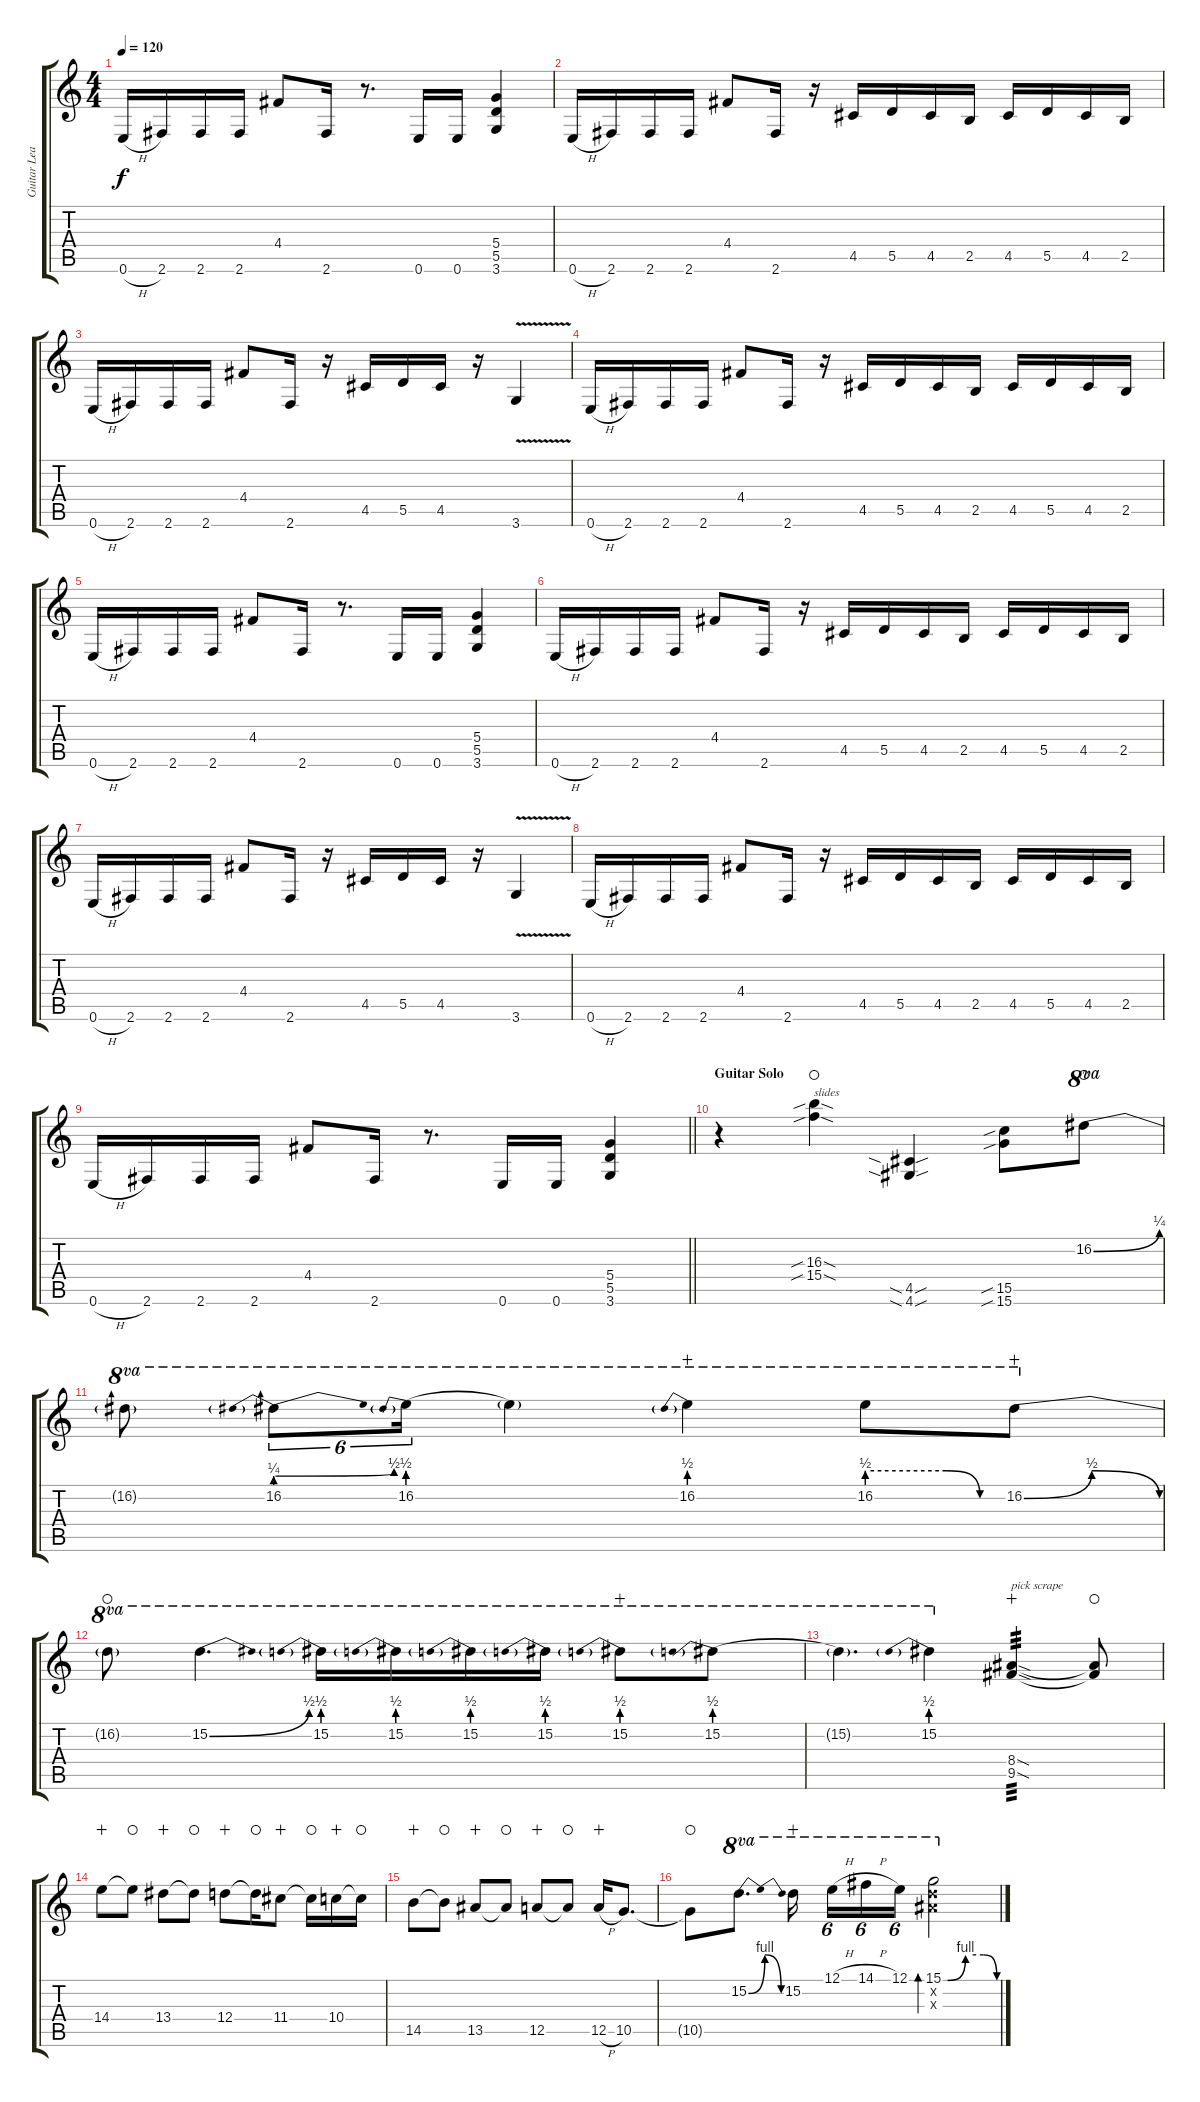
\track ("Guitar Lead" "Guitar Lea") {instrument distortionguitar}
\staff {score tabs}
\tuning (E4 B3 G3 D3 A2 E2) {hide}
\ts (4 4)
\tempo 120
\clef g2
\ks c
0.6{h}.16{dy f} 2.6.16 2.6.16 2.6.16 4.4.8 2.6.16 r.8{d} 0.6.16 0.6.16 (5.4 5.5 3.6).4 |
0.6{h}.16 2.6.16 2.6.16 2.6.16 4.4.8 2.6.16 r.16 4.5.16 5.5.16 4.5.16 2.5.16 4.5.16 5.5.16 4.5.16 2.5.16 |
0.6{h}.16 2.6.16 2.6.16 2.6.16 4.4.8 2.6.16 r.16 4.5.16 5.5.16 4.5.16 r.16 3.6{v}.4 |
0.6{h}.16 2.6.16 2.6.16 2.6.16 4.4.8 2.6.16 r.16 4.5.16 5.5.16 4.5.16 2.5.16 4.5.16 5.5.16 4.5.16 2.5.16 |
0.6{h}.16 2.6.16 2.6.16 2.6.16 4.4.8 2.6.16 r.8{d} 0.6.16 0.6.16 (5.4 5.5 3.6).4 |
0.6{h}.16 2.6.16 2.6.16 2.6.16 4.4.8 2.6.16 r.16 4.5.16 5.5.16 4.5.16 2.5.16 4.5.16 5.5.16 4.5.16 2.5.16 |
0.6{h}.16 2.6.16 2.6.16 2.6.16 4.4.8 2.6.16 r.16 4.5.16 5.5.16 4.5.16 r.16 3.6{v}.4 |
0.6{h}.16 2.6.16 2.6.16 2.6.16 4.4.8 2.6.16 r.16 4.5.16 5.5.16 4.5.16 2.5.16 4.5.16 5.5.16 4.5.16 2.5.16 |
\barLineRight lightlight
0.6{h}.16 2.6.16 2.6.16 2.6.16 4.4.8 2.6.16 r.8{d} 0.6.16 0.6.16 (5.4 5.5 3.6).4 |
\section ("" "Guitar Solo")
r.4{volume 16 instrument overdrivenguitar} (16.3{sib sod} 15.4{sib sod}).4{txt "slides" waho} (4.5{sia sou} 4.6{sia sou}).4 (15.5{sib} 15.6{sib}).8 16.2{be (bend 0 0 60 1)}.8{ot 8va waho} |
16.2{t}.8{ot 8va} 16.2{be (prebendbend 0 1 60 2)}.8{tu (6 4) ot 8va} 16.2{be (prebend 0 2 60 2)}.16{tu (6 4) ot 8va} 16.2{t}.4{ot 8va} 16.2{be (prebend 0 2 60 2)}.4{ot 8va wahc} 16.2{be (custom 0 2 35 2 50 0 60 0)}.8{ot 8va} 16.2{be (bendrelease 0 0 15 2 45 2 60 0)}.8{ot 8va wahc} |
16.2{t}.8{ot 8va waho} 15.2{be (bend 0 0 60 2)}.4{d ot 8va} 15.2{be (prebend 0 2 60 2)}.16{ot 8va} 15.2{be (prebend 0 2 60 2)}.16{ot 8va} 15.2{be (prebend 0 2 60 2)}.16{ot 8va} 15.2{be (prebend 0 2 60 2)}.16{ot 8va} 15.2{be (prebend 0 2 60 2)}.8{ot 8va wahc} 15.2{be (prebend 0 2 60 2)}.8{ot 8va} |
15.2{t}.4{d ot 8va} 15.2{be (prebend 0 2 60 2)}.4{ot 8va} (8.4{sod} 9.5{sod}).4{txt "pick scrape" tp 3 wahc} (8.4{t} 9.5{t}).8{waho} |
14.4.8{wahc} 14.4{t}.8{waho} 13.4.8{wahc} 13.4{t}.8{waho} 12.4.8{wahc} 12.4{t}.16{waho} 11.4.8{wahc} 11.4{t}.16{waho} 10.4.16{wahc} 10.4{t}.16{waho} |
14.5.8{wahc} 14.5{t}.8{waho} 13.5.8{wahc} 13.5{t}.8{waho} 12.5.8{wahc} 12.5{t}.8{waho} 12.5{h}.16{wahc} 10.5.8{d} |
10.5{t}.8{waho} 15.2{be (bendrelease 0 0 30 4 45 4 60 0)}.8{d ot 8va} 15.2.16{ot 8va wahc beam splitsecondary} 12.1{h}.16{tu (6 4) ot 8va} 14.1{h}.16{tu (6 4) ot 8va} 12.1.16{tu (6 4) ot 8va} (15.1{be (custom 0 0 5 0 25 4 45 4 60 0)} 15.2{x} 15.3{x}).2{bd 240 ot 8va}
